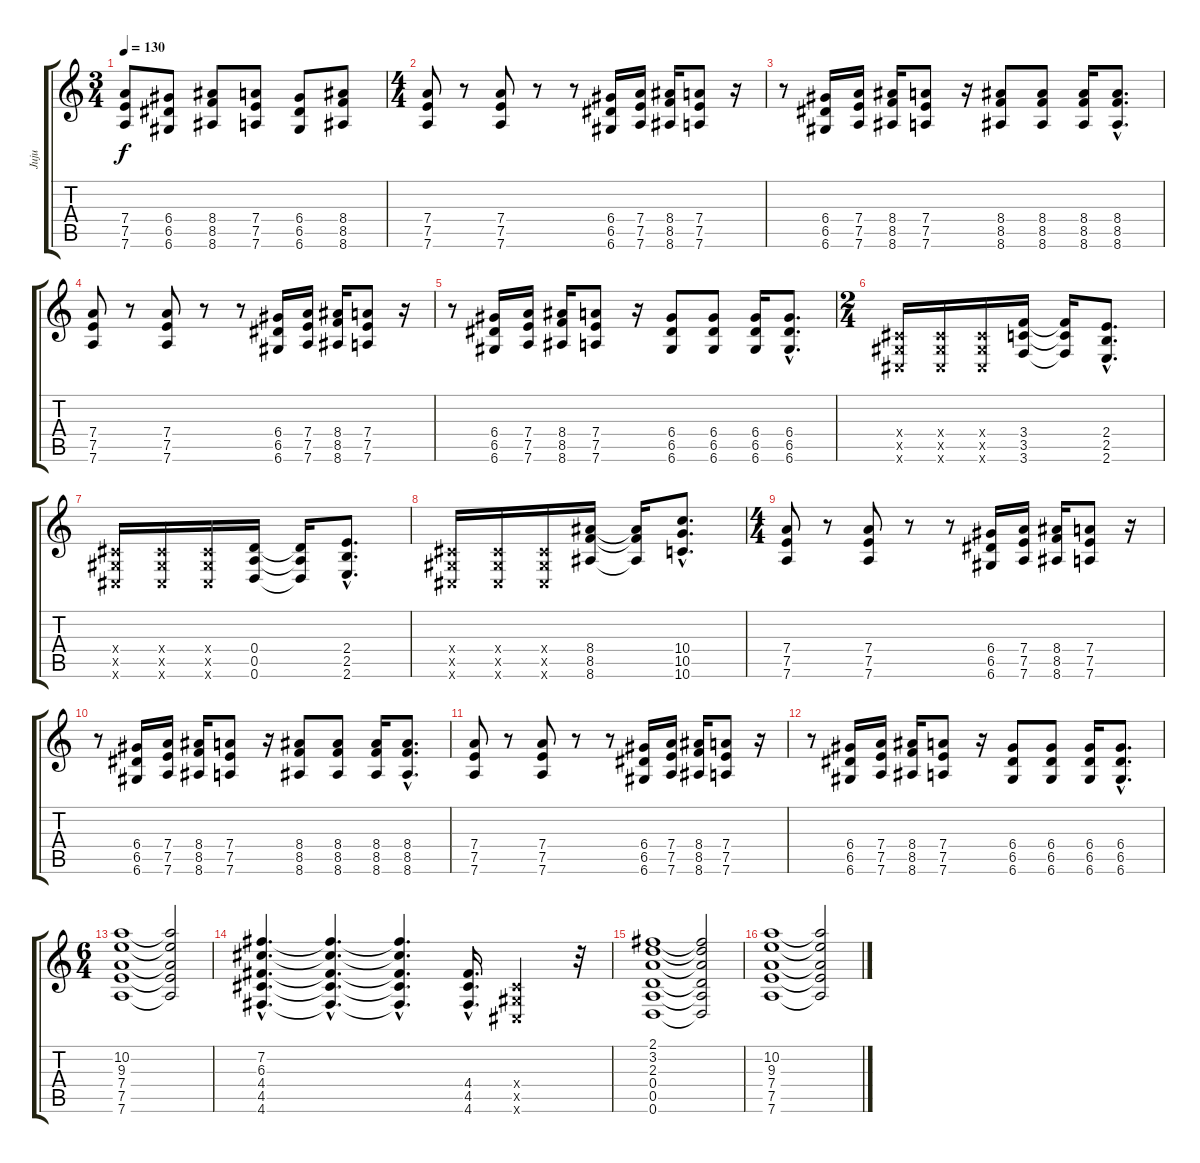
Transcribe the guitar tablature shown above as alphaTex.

\track ("Juju" "Juju") {instrument distortionguitar}
\staff {score tabs}
\tuning (E4 B3 G3 D3 A2 D2) {hide}
\ts (3 4)
\tempo 130
\clef g2
\ks c
(7.4 7.5 7.6).8{dy f} (6.4 6.5 6.6).8 (8.4 8.5 8.6).8 (7.4 7.5 7.6).8 (6.4 6.5 6.6).8 (8.4 8.5 8.6).8 |
\ts (4 4)
(7.4 7.5 7.6).8 r.8 (7.4 7.5 7.6).8 r.8 r.8 (6.4 6.5 6.6).16 (7.4 7.5 7.6).16 (8.4 8.5 8.6).16 (7.4 7.5 7.6).8 r.16 |
r.8 (6.4 6.5 6.6).16 (7.4 7.5 7.6).16 (8.4 8.5 8.6).16 (7.4 7.5 7.6).8 r.16 (8.4 8.5 8.6).8 (8.4 8.5 8.6).8 (8.4 8.5 8.6).16 (8.4{hac} 8.5{hac} 8.6{hac}).8{d} |
(7.4 7.5 7.6).8 r.8 (7.4 7.5 7.6).8 r.8 r.8 (6.4 6.5 6.6).16 (7.4 7.5 7.6).16 (8.4 8.5 8.6).16 (7.4 7.5 7.6).8 r.16 |
r.8 (6.4 6.5 6.6).16 (7.4 7.5 7.6).16 (8.4 8.5 8.6).16 (7.4 7.5 7.6).8 r.16 (6.4 6.5 6.6).8 (6.4 6.5 6.6).8 (6.4 6.5 6.6).16 (6.4{hac} 6.5{hac} 6.6{hac}).8{d} |
\ts (2 4)
(-1.4{x} -1.5{x} -1.6{x}).16 (-1.4{x} -1.5{x} -1.6{x}).16 (-1.4{x} -1.5{x} -1.6{x}).16 (3.4 3.5 3.6).16 (3.4{t} 3.5{t} 3.6{t}).16 (2.4{hac} 2.5{hac} 2.6{hac}).8{d} |
(-1.4{x} -1.5{x} -1.6{x}).16 (-1.4{x} -1.5{x} -1.6{x}).16 (-1.4{x} -1.5{x} -1.6{x}).16 (0.4 0.5 0.6).16 (0.4{t} 0.5{t} 0.6{t}).16 (2.4{hac} 2.5{hac} 2.6{hac}).8{d} |
(-1.4{x} -1.5{x} -1.6{x}).16 (-1.4{x} -1.5{x} -1.6{x}).16 (-1.4{x} -1.5{x} -1.6{x}).16 (8.4 8.5 8.6).16 (8.4{t} 8.5{t} 8.6{t}).16 (10.4{hac} 10.5{hac} 10.6{hac}).8{d} |
\ts (4 4)
(7.4 7.5 7.6).8 r.8 (7.4 7.5 7.6).8 r.8 r.8 (6.4 6.5 6.6).16 (7.4 7.5 7.6).16 (8.4 8.5 8.6).16 (7.4 7.5 7.6).8 r.16 |
r.8 (6.4 6.5 6.6).16 (7.4 7.5 7.6).16 (8.4 8.5 8.6).16 (7.4 7.5 7.6).8 r.16 (8.4 8.5 8.6).8 (8.4 8.5 8.6).8 (8.4 8.5 8.6).16 (8.4{hac} 8.5{hac} 8.6{hac}).8{d} |
(7.4 7.5 7.6).8 r.8 (7.4 7.5 7.6).8 r.8 r.8 (6.4 6.5 6.6).16 (7.4 7.5 7.6).16 (8.4 8.5 8.6).16 (7.4 7.5 7.6).8 r.16 |
r.8 (6.4 6.5 6.6).16 (7.4 7.5 7.6).16 (8.4 8.5 8.6).16 (7.4 7.5 7.6).8 r.16 (6.4 6.5 6.6).8 (6.4 6.5 6.6).8 (6.4 6.5 6.6).16 (6.4{hac} 6.5{hac} 6.6{hac}).8{d} |
\ts (6 4)
(10.2 9.3 7.4 7.5 7.6).1 (10.2{t} 9.3{t} 7.4{t} 7.5{t} 7.6{t}).2 |
(7.2{hac} 6.3{hac} 4.4{hac} 4.5{hac} 4.6{hac}).4{d} (7.2{hac t} 6.3{hac t} 4.4{hac t} 4.5{hac t} 4.6{hac t}).4{d} (7.2{hac t} 6.3{hac t} 4.4{hac t} 4.5{hac t} 4.6{hac t}).4{d} (4.4{hac} 4.5{hac} 4.6{hac}).16{d} (-1.4{x} -1.5{x} -1.6{x}).4 r.32 |
(2.1 3.2 2.3 0.4 0.5 0.6).1 (2.1{t} 3.2{t} 2.3{t} 0.4{t} 0.5{t} 0.6{t}).2 |
(10.2 9.3 7.4 7.5 7.6).1 (10.2{t} 9.3{t} 7.4{t} 7.5{t} 7.6{t}).2
